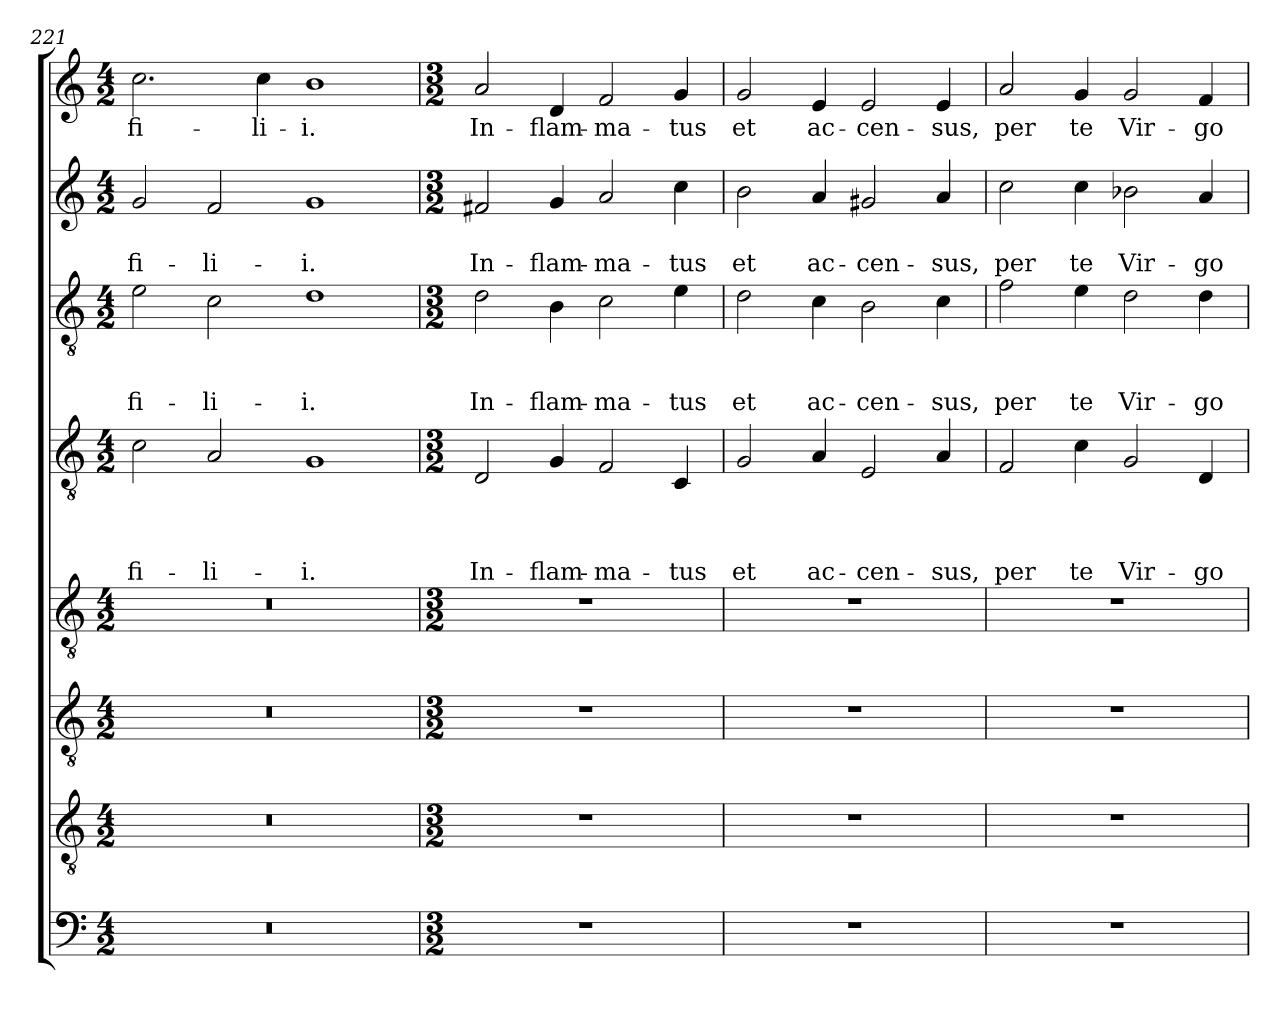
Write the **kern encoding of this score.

**kern	**kern	**kern	**kern	**kern	**text	**text	**text	**text	**kern	**text	**text	**text	**kern	**text	**text	**kern	**text
*part8	*part7	*part6	*part5	*part4	*part4	*part4	*part4	*part4	*part3	*part3	*part3	*part3	*part2	*part2	*part2	*part1	*part1
*staff8	*staff7	*staff6	*staff5	*staff4	*staff4	*staff4	*staff4	*staff4	*staff3	*staff3	*staff3	*staff3	*staff2	*staff2	*staff2	*staff1	*staff1
*clefF4	*clefGv2	*clefGv2	*clefGv2	*clefGv2	*	*	*	*	*clefGv2	*	*	*	*clefG2	*	*	*clefG2	*
*k[]	*k[]	*k[]	*k[]	*k[]	*	*	*	*	*k[]	*	*	*	*k[]	*	*	*k[]	*
*a:	*a:	*a:	*a:	*a:	*	*	*	*	*a:	*	*	*	*a:	*	*	*a:	*
*M4/2	*M4/2	*M4/2	*M4/2	*M4/2	*	*	*	*	*M4/2	*	*	*	*M4/2	*	*	*M4/2	*
=221	=221	=221	=221	=221	=221	=221	=221	=221	=221	=221	=221	=221	=221	=221	=221	=221	=221
!	!	!	!	!	!	!	!	!LO:LY:b	!	!	!	!LO:LY:b	!	!	!LO:LY:b	!	!LO:LY:b
0r	0r	0r	0r	2c\	.	.	.	fi-	2e\	.	.	fi-	2g/	.	fi-	2.cc\	fi-
!	!	!	!	!	!	!	!	!LO:LY:b	!	!	!	!LO:LY:b	!	!	!LO:LY:b	!	!
.	.	.	.	2A/	.	.	.	-li-	2c\	.	.	-li-	2f/	.	-li-	.	.
!	!	!	!	!	!	!	!	!	!	!	!	!	!	!	!	!	!LO:LY:b
.	.	.	.	.	.	.	.	.	.	.	.	.	.	.	.	4cc\	-li-
!	!	!	!	!	!	!	!	!LO:LY:b	!	!	!	!LO:LY:b	!	!	!LO:LY:b	!	!LO:LY:b
.	.	.	.	1G	.	.	.	-i.	1d	.	.	-i.	1g	.	-i.	1b	-i.
!!LO:LB:g=z
=222	=222	=222	=222	=222	=222	=222	=222	=222	=222	=222	=222	=222	=222	=222	=222	=222	=222
*M3/2	*M3/2	*M3/2	*M3/2	*M3/2	*	*	*	*	*M3/2	*	*	*	*M3/2	*	*	*M3/2	*
!	!	!	!	!	!	!	!	!LO:LY:b	!	!	!	!LO:LY:b	!	!	!LO:LY:b	!	!LO:LY:b
1.r	1.r	1.r	1.r	2D/	.	.	.	In-	2d\	.	.	In-	2f#X/	.	In-	2a/	In-
!	!	!	!	!	!	!	!	!LO:LY:b	!	!	!	!LO:LY:b	!	!	!LO:LY:b	!	!LO:LY:b
.	.	.	.	4G/	.	.	.	-flam-	4B\	.	.	-flam-	4g/	.	-flam-	4d/	-flam-
!	!	!	!	!	!	!	!	!LO:LY:b	!	!	!	!LO:LY:b	!	!	!LO:LY:b	!	!LO:LY:b
.	.	.	.	2F/	.	.	.	-ma-	2c\	.	.	-ma-	2a/	.	-ma-	2f/	-ma-
!	!	!	!	!	!	!	!	!LO:LY:b	!	!	!	!LO:LY:b	!	!	!LO:LY:b	!	!LO:LY:b
.	.	.	.	4C/	.	.	.	-tus	4e\	.	.	-tus	4cc\	.	-tus	4g/	-tus
=223	=223	=223	=223	=223	=223	=223	=223	=223	=223	=223	=223	=223	=223	=223	=223	=223	=223
!	!	!	!	!	!	!	!	!LO:LY:b	!	!	!	!LO:LY:b	!	!	!LO:LY:b	!	!LO:LY:b
1.r	1.r	1.r	1.r	2G/	.	.	.	et	2d\	.	.	et	2b\	.	et	2g/	et
!	!	!	!	!	!	!	!	!LO:LY:b	!	!	!	!LO:LY:b	!	!	!LO:LY:b	!	!LO:LY:b
.	.	.	.	4A/	.	.	.	ac-	4c\	.	.	ac-	4a/	.	ac-	4e/	ac-
!	!	!	!	!	!	!	!	!LO:LY:b	!	!	!	!LO:LY:b	!	!	!LO:LY:b	!	!LO:LY:b
.	.	.	.	2E/	.	.	.	-cen-	2B\	.	.	-cen-	2g#X/	.	-cen-	2e/	-cen-
!	!	!	!	!	!	!	!	!LO:LY:b	!	!	!	!LO:LY:b	!	!	!LO:LY:b	!	!LO:LY:b
.	.	.	.	4A/	.	.	.	-sus,	4c\	.	.	-sus,	4a/	.	-sus,	4e/	-sus,
=224	=224	=224	=224	=224	=224	=224	=224	=224	=224	=224	=224	=224	=224	=224	=224	=224	=224
!	!	!	!	!	!	!	!	!LO:LY:b	!	!	!	!LO:LY:b	!	!	!LO:LY:b	!	!LO:LY:b
1.r	1.r	1.r	1.r	2F/	.	.	.	per	2f\	.	.	per	2cc\	.	per	2a/	per
!	!	!	!	!	!	!	!	!LO:LY:b	!	!	!	!LO:LY:b	!	!	!LO:LY:b	!	!LO:LY:b
.	.	.	.	4c\	.	.	.	te	4e\	.	.	te	4cc\	.	te	4g/	te
!	!	!	!	!	!	!	!	!LO:LY:b	!	!	!	!LO:LY:b	!	!	!LO:LY:b	!	!LO:LY:b
.	.	.	.	2G/	.	.	.	Vir-	2d\	.	.	Vir-	2b-X\	.	Vir-	2g/	Vir-
!	!	!	!	!	!	!	!	!LO:LY:b	!	!	!	!LO:LY:b	!	!	!LO:LY:b	!	!LO:LY:b
.	.	.	.	4D/	.	.	.	-go	4d\	.	.	-go	4a/	.	-go	4f/	-go
=	=	=	=	=	=	=	=	=	=	=	=	=	=	=	=	=	=
*-	*-	*-	*-	*-	*-	*-	*-	*-	*-	*-	*-	*-	*-	*-	*-	*-	*-
